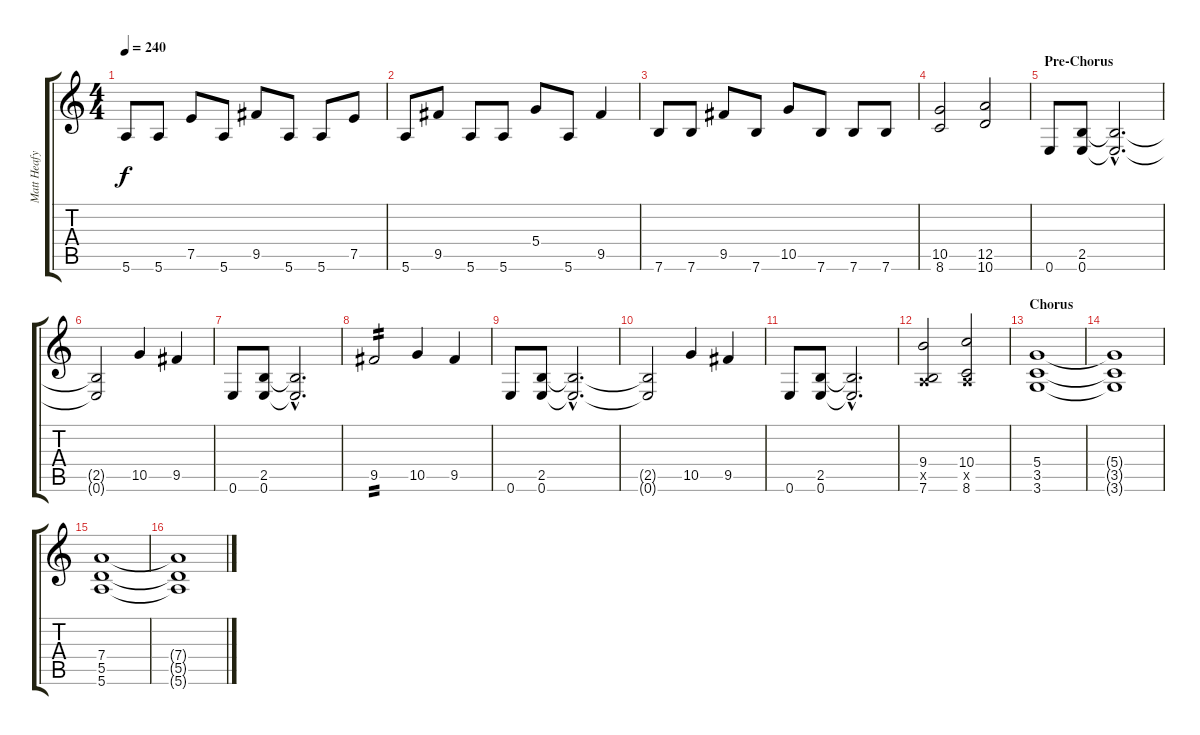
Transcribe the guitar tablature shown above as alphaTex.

\track ("Matt Heafy (Guitar)" "Matt Heafy") {instrument distortionguitar}
\staff {score tabs}
\tuning (E4 B3 G3 D3 A2 E2) {hide}
\ts (4 4)
\tempo 240
\clef g2
\ks c
5.6.8{dy f} 5.6.8 7.5.8 5.6.8 9.5.8 5.6.8 5.6.8 7.5.8 |
5.6.8 9.5.8 5.6.8 5.6.8 5.4.8 5.6.8 9.5.4 |
7.6.8 7.6.8 9.5.8 7.6.8 10.5.8 7.6.8 7.6.8 7.6.8 |
(10.5 8.6).2 (12.5 10.6).2 |
\section ("" "Pre-Chorus")
0.6.8 (2.5 0.6).8 (2.5{hac t} 0.6{hac t}).2{d} |
(2.5{t} 0.6{t}).2 10.5.4 9.5.4 |
0.6.8 (2.5 0.6).8 (2.5{hac t} 0.6{hac t}).2{d} |
9.5.2{tp 2} 10.5.4 9.5.4 |
0.6.8 (2.5 0.6).8 (2.5{hac t} 0.6{hac t}).2{d} |
(2.5{t} 0.6{t}).2 10.5.4 9.5.4 |
0.6.8 (2.5 0.6).8 (2.5{hac t} 0.6{hac t}).2{d} |
(9.4 0.5{x} 7.6).2 (10.4 0.5{x} 8.6).2 |
\section ("" "Chorus")
(5.4 3.5 3.6).1 |
(5.4{t} 3.5{t} 3.6{t}).1 |
(7.4 5.5 5.6).1 |
(7.4{t} 5.5{t} 5.6{t}).1
